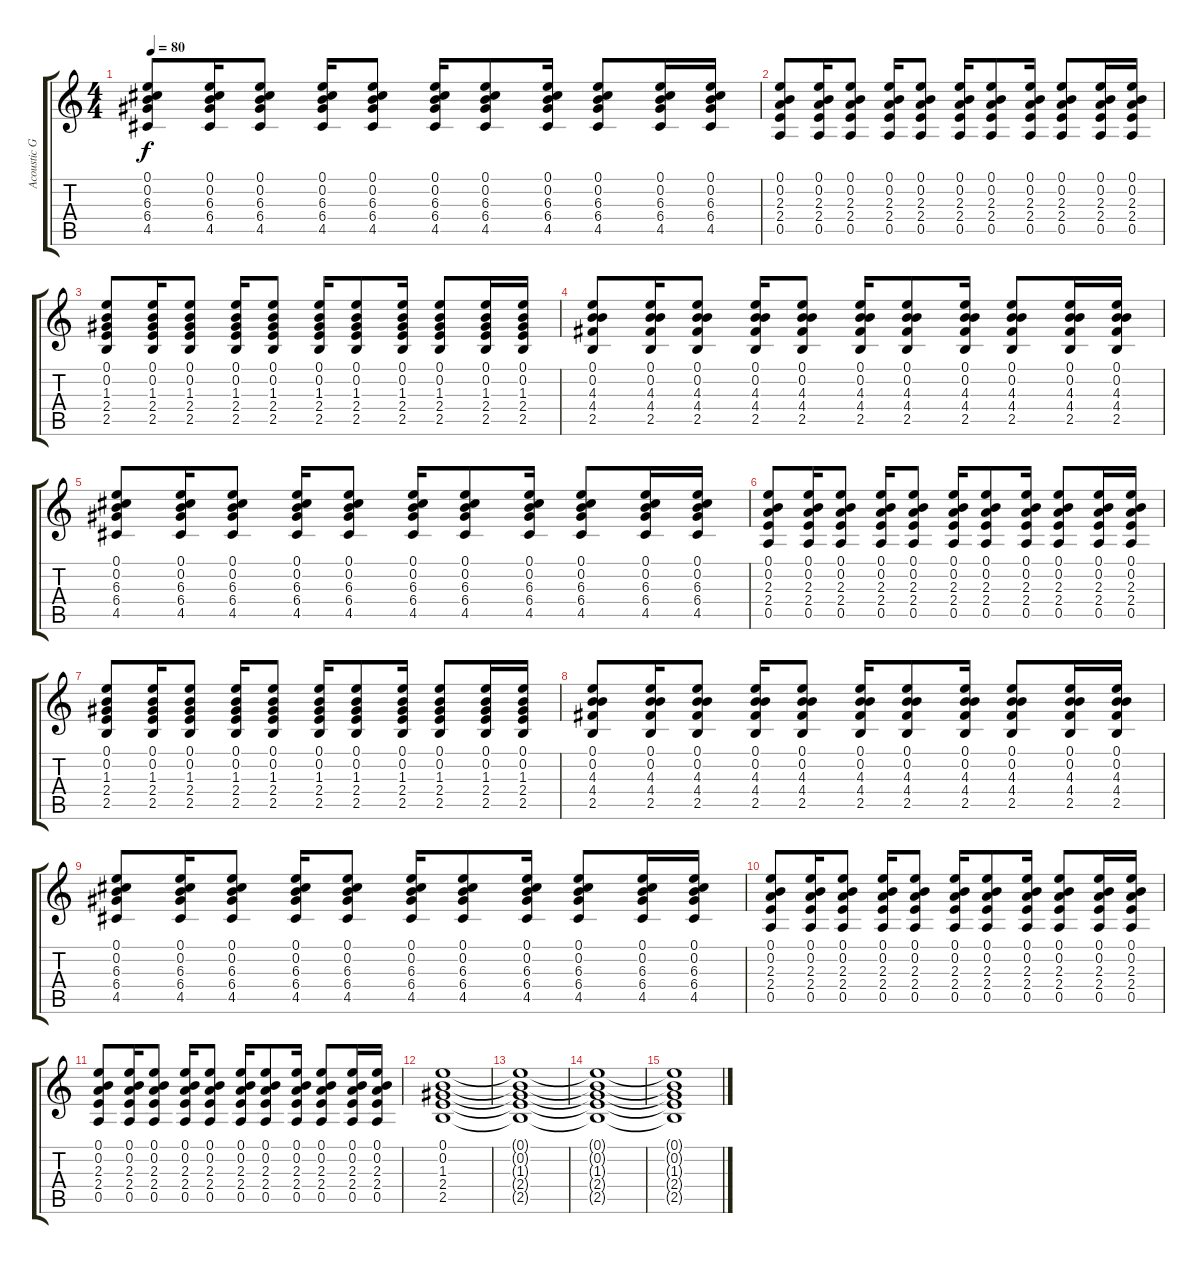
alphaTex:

\track ("Acoustic Guitar" "Acoustic G") {instrument acousticguitarsteel}
\staff {score tabs}
\tuning (E4 B3 G3 D3 A2 E2) {hide}
\ts (4 4)
\tempo 80
\clef g2
\ks c
(0.1 0.2 6.3 6.4 4.5).8{dy f} (0.1 0.2 6.3 6.4 4.5).16 (0.1 0.2 6.3 6.4 4.5).8 (0.1 0.2 6.3 6.4 4.5).16 (0.1 0.2 6.3 6.4 4.5).8 (0.1 0.2 6.3 6.4 4.5).16 (0.1 0.2 6.3 6.4 4.5).8 (0.1 0.2 6.3 6.4 4.5).16 (0.1 0.2 6.3 6.4 4.5).8 (0.1 0.2 6.3 6.4 4.5).16 (0.1 0.2 6.3 6.4 4.5).16 |
(0.1 0.2 2.3 2.4 0.5).8 (0.1 0.2 2.3 2.4 0.5).16 (0.1 0.2 2.3 2.4 0.5).8 (0.1 0.2 2.3 2.4 0.5).16 (0.1 0.2 2.3 2.4 0.5).8 (0.1 0.2 2.3 2.4 0.5).16 (0.1 0.2 2.3 2.4 0.5).8 (0.1 0.2 2.3 2.4 0.5).16 (0.1 0.2 2.3 2.4 0.5).8 (0.1 0.2 2.3 2.4 0.5).16 (0.1 0.2 2.3 2.4 0.5).16 |
(0.1 0.2 1.3 2.4 2.5).8 (0.1 0.2 1.3 2.4 2.5).16 (0.1 0.2 1.3 2.4 2.5).8 (0.1 0.2 1.3 2.4 2.5).16 (0.1 0.2 1.3 2.4 2.5).8 (0.1 0.2 1.3 2.4 2.5).16 (0.1 0.2 1.3 2.4 2.5).8 (0.1 0.2 1.3 2.4 2.5).16 (0.1 0.2 1.3 2.4 2.5).8 (0.1 0.2 1.3 2.4 2.5).16 (0.1 0.2 1.3 2.4 2.5).16 |
(0.1 0.2 4.3 4.4 2.5).8 (0.1 0.2 4.3 4.4 2.5).16 (0.1 0.2 4.3 4.4 2.5).8 (0.1 0.2 4.3 4.4 2.5).16 (0.1 0.2 4.3 4.4 2.5).8 (0.1 0.2 4.3 4.4 2.5).16 (0.1 0.2 4.3 4.4 2.5).8 (0.1 0.2 4.3 4.4 2.5).16 (0.1 0.2 4.3 4.4 2.5).8 (0.1 0.2 4.3 4.4 2.5).16 (0.1 0.2 4.3 4.4 2.5).16 |
(0.1 0.2 6.3 6.4 4.5).8 (0.1 0.2 6.3 6.4 4.5).16 (0.1 0.2 6.3 6.4 4.5).8 (0.1 0.2 6.3 6.4 4.5).16 (0.1 0.2 6.3 6.4 4.5).8 (0.1 0.2 6.3 6.4 4.5).16 (0.1 0.2 6.3 6.4 4.5).8 (0.1 0.2 6.3 6.4 4.5).16 (0.1 0.2 6.3 6.4 4.5).8 (0.1 0.2 6.3 6.4 4.5).16 (0.1 0.2 6.3 6.4 4.5).16 |
(0.1 0.2 2.3 2.4 0.5).8 (0.1 0.2 2.3 2.4 0.5).16 (0.1 0.2 2.3 2.4 0.5).8 (0.1 0.2 2.3 2.4 0.5).16 (0.1 0.2 2.3 2.4 0.5).8 (0.1 0.2 2.3 2.4 0.5).16 (0.1 0.2 2.3 2.4 0.5).8 (0.1 0.2 2.3 2.4 0.5).16 (0.1 0.2 2.3 2.4 0.5).8 (0.1 0.2 2.3 2.4 0.5).16 (0.1 0.2 2.3 2.4 0.5).16 |
(0.1 0.2 1.3 2.4 2.5).8 (0.1 0.2 1.3 2.4 2.5).16 (0.1 0.2 1.3 2.4 2.5).8 (0.1 0.2 1.3 2.4 2.5).16 (0.1 0.2 1.3 2.4 2.5).8 (0.1 0.2 1.3 2.4 2.5).16 (0.1 0.2 1.3 2.4 2.5).8 (0.1 0.2 1.3 2.4 2.5).16 (0.1 0.2 1.3 2.4 2.5).8 (0.1 0.2 1.3 2.4 2.5).16 (0.1 0.2 1.3 2.4 2.5).16 |
(0.1 0.2 4.3 4.4 2.5).8 (0.1 0.2 4.3 4.4 2.5).16 (0.1 0.2 4.3 4.4 2.5).8 (0.1 0.2 4.3 4.4 2.5).16 (0.1 0.2 4.3 4.4 2.5).8 (0.1 0.2 4.3 4.4 2.5).16 (0.1 0.2 4.3 4.4 2.5).8 (0.1 0.2 4.3 4.4 2.5).16 (0.1 0.2 4.3 4.4 2.5).8 (0.1 0.2 4.3 4.4 2.5).16 (0.1 0.2 4.3 4.4 2.5).16 |
(0.1 0.2 6.3 6.4 4.5).8 (0.1 0.2 6.3 6.4 4.5).16 (0.1 0.2 6.3 6.4 4.5).8 (0.1 0.2 6.3 6.4 4.5).16 (0.1 0.2 6.3 6.4 4.5).8 (0.1 0.2 6.3 6.4 4.5).16 (0.1 0.2 6.3 6.4 4.5).8 (0.1 0.2 6.3 6.4 4.5).16 (0.1 0.2 6.3 6.4 4.5).8 (0.1 0.2 6.3 6.4 4.5).16 (0.1 0.2 6.3 6.4 4.5).16 |
(0.1 0.2 2.3 2.4 0.5).8 (0.1 0.2 2.3 2.4 0.5).16 (0.1 0.2 2.3 2.4 0.5).8 (0.1 0.2 2.3 2.4 0.5).16 (0.1 0.2 2.3 2.4 0.5).8 (0.1 0.2 2.3 2.4 0.5).16 (0.1 0.2 2.3 2.4 0.5).8 (0.1 0.2 2.3 2.4 0.5).16 (0.1 0.2 2.3 2.4 0.5).8 (0.1 0.2 2.3 2.4 0.5).16 (0.1 0.2 2.3 2.4 0.5).16 |
(0.1 0.2 2.3 2.4 0.5).8 (0.1 0.2 2.3 2.4 0.5).16 (0.1 0.2 2.3 2.4 0.5).8 (0.1 0.2 2.3 2.4 0.5).16 (0.1 0.2 2.3 2.4 0.5).8 (0.1 0.2 2.3 2.4 0.5).16 (0.1 0.2 2.3 2.4 0.5).8 (0.1 0.2 2.3 2.4 0.5).16 (0.1 0.2 2.3 2.4 0.5).8 (0.1 0.2 2.3 2.4 0.5).16 (0.1 0.2 2.3 2.4 0.5).16 |
(0.1 0.2 1.3 2.4 2.5).1 |
(0.1{t} 0.2{t} 1.3{t} 2.4{t} 2.5{t}).1 |
(0.1{t} 0.2{t} 1.3{t} 2.4{t} 2.5{t}).1 |
(0.1{t} 0.2{t} 1.3{t} 2.4{t} 2.5{t}).1
